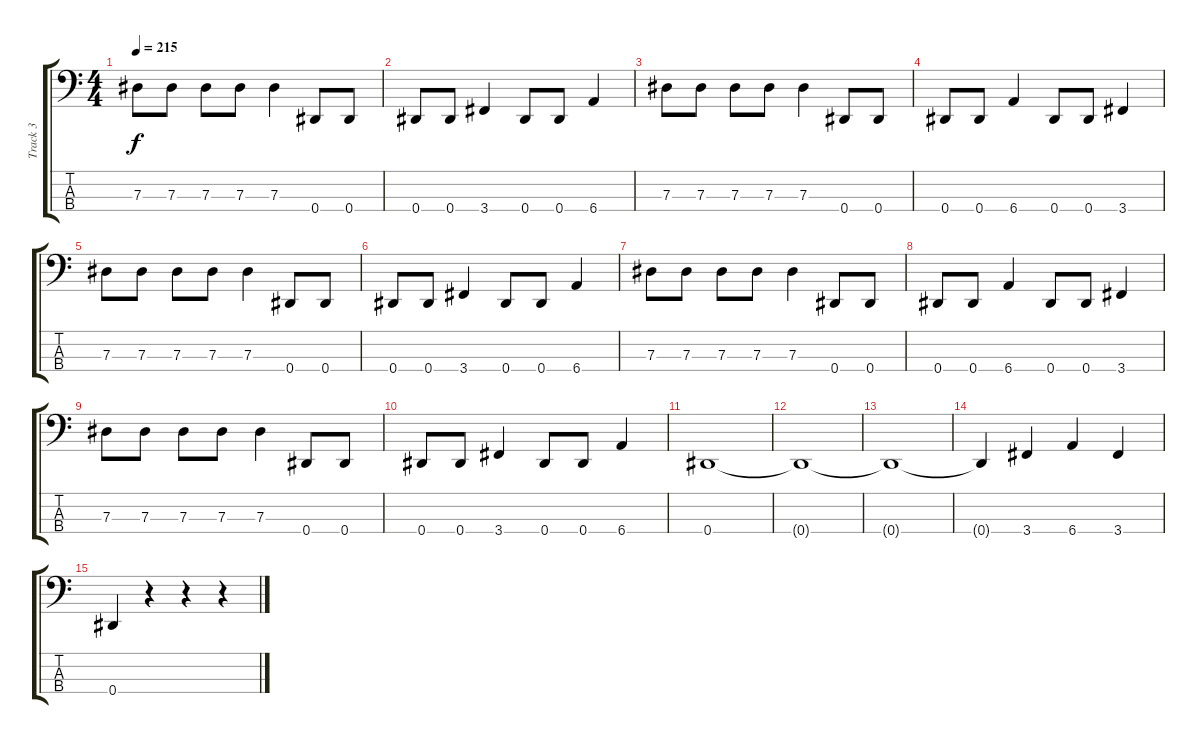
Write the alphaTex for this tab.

\track ("Track 3" "Track 3") {instrument electricbasspick}
\staff {score tabs}
\tuning (Gb2 Db2 Ab1 Eb1) {hide}
\ts (4 4)
\tempo 215
\clef f4
\ks c
7.3.8{dy f} 7.3.8 7.3.8 7.3.8 7.3.4 0.4.8 0.4.8 |
0.4.8 0.4.8 3.4.4 0.4.8 0.4.8 6.4.4 |
7.3.8 7.3.8 7.3.8 7.3.8 7.3.4 0.4.8 0.4.8 |
0.4.8 0.4.8 6.4.4 0.4.8 0.4.8 3.4.4 |
7.3.8 7.3.8 7.3.8 7.3.8 7.3.4 0.4.8 0.4.8 |
0.4.8 0.4.8 3.4.4 0.4.8 0.4.8 6.4.4 |
7.3.8 7.3.8 7.3.8 7.3.8 7.3.4 0.4.8 0.4.8 |
0.4.8 0.4.8 6.4.4 0.4.8 0.4.8 3.4.4 |
7.3.8 7.3.8 7.3.8 7.3.8 7.3.4 0.4.8 0.4.8 |
0.4.8 0.4.8 3.4.4 0.4.8 0.4.8 6.4.4 |
0.4.1 |
0.4{t}.1 |
0.4{t}.1 |
0.4{t}.4 3.4.4 6.4.4 3.4.4 |
0.4.4 r.4 r.4 r.4
